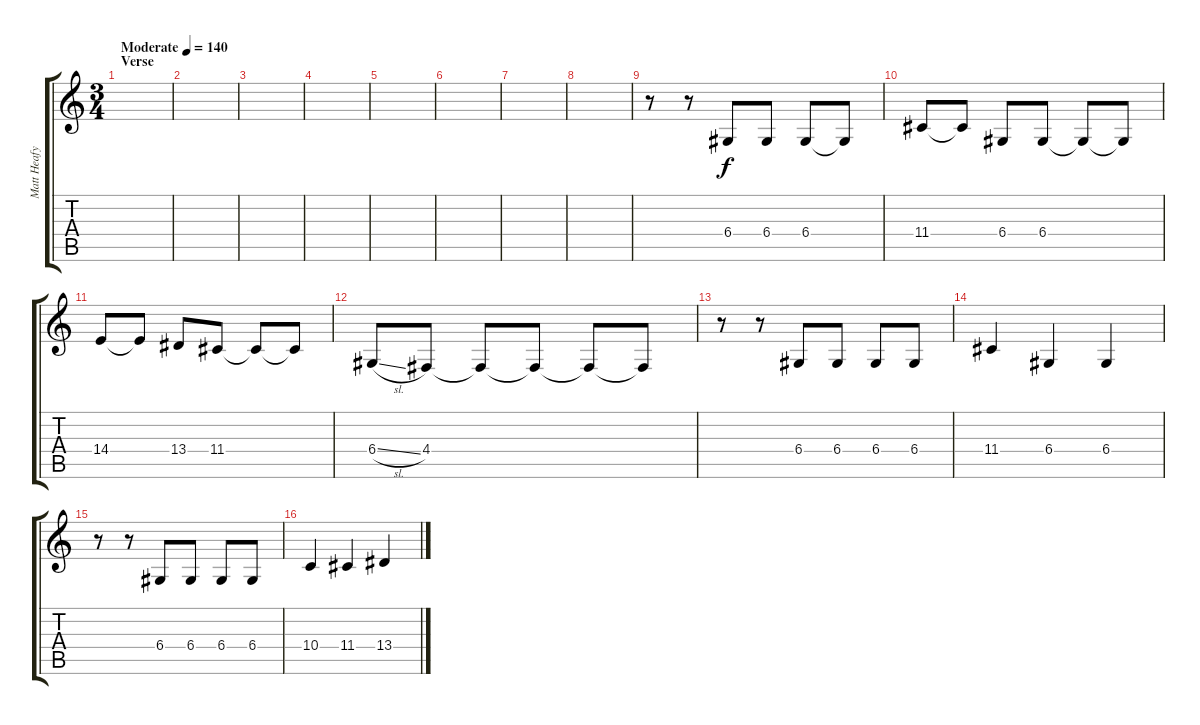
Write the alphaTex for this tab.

\track ("Matt Heafy Vocal" "Matt Heafy") {instrument cello}
\staff {score tabs}
\tuning (E4 B3 G3 D3 A2 E2) {hide}
\ts (3 4)
\section ("" "Verse")
\tempo (140 "Moderate")
\clef g2
\ks c
|
|
|
|
|
|
|
|
r.8 r.8 6.4.8 6.4.8 6.4.8 6.4{t}.8 |
11.4.8 11.4{t}.8 6.4.8 6.4.8 6.4{t}.8 6.4{t}.8 |
14.4.8 14.4{t}.8 13.4.8 11.4.8 11.4{t}.8 11.4{t}.8 |
6.4{sl}.8 4.4.8 4.4{t}.8 4.4{t}.8 4.4{t}.8 4.4{t}.8 |
r.8 r.8 6.4.8 6.4.8 6.4.8 6.4.8 |
11.4.4 6.4.4 6.4.4 |
r.8 r.8 6.4.8 6.4.8 6.4.8 6.4.8 |
10.4.4 11.4.4 13.4.4
